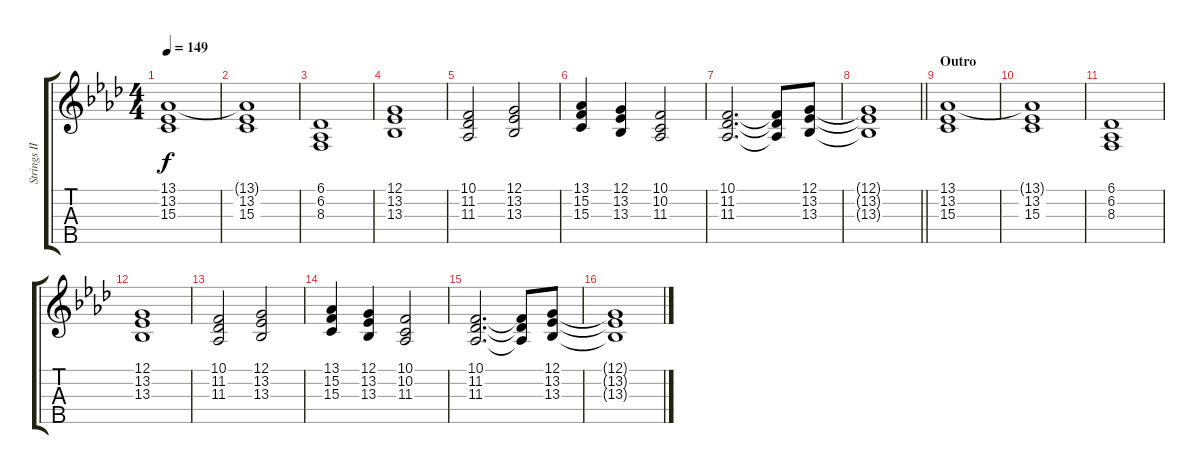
\track ("Strings II" "Strings II") {instrument stringensemble1}
\staff {score tabs}
\tuning (G3 D3 A2 E2 B1) {hide}
\ts (4 4)
\tempo 149
\clef g2
\ks ab
(13.1 13.2 15.3).1{dy f} |
(13.1{t} 13.2 15.3).1 |
(6.1 6.2 8.3).1 |
(12.1 13.2 13.3).1 |
(10.1 11.2 11.3).2 (12.1 13.2 13.3).2 |
(13.1 15.2 15.3).4 (12.1 13.2 13.3).4 (10.1 10.2 11.3).2 |
(10.1 11.2 11.3).2{d} (10.1{t} 11.2{t} 11.3{t}).8 (12.1 13.2 13.3).8 |
\barLineRight lightlight
(12.1{t} 13.2{t} 13.3{t}).1 |
\section ("" "Outro")
(13.1 13.2 15.3).1 |
(13.1{t} 13.2 15.3).1 |
(6.1 6.2 8.3).1 |
(12.1 13.2 13.3).1 |
(10.1 11.2 11.3).2 (12.1 13.2 13.3).2 |
(13.1 15.2 15.3).4 (12.1 13.2 13.3).4 (10.1 10.2 11.3).2 |
(10.1 11.2 11.3).2{d} (10.1{t} 11.2{t} 11.3{t}).8 (12.1 13.2 13.3).8 |
(12.1{t} 13.2{t} 13.3{t}).1
